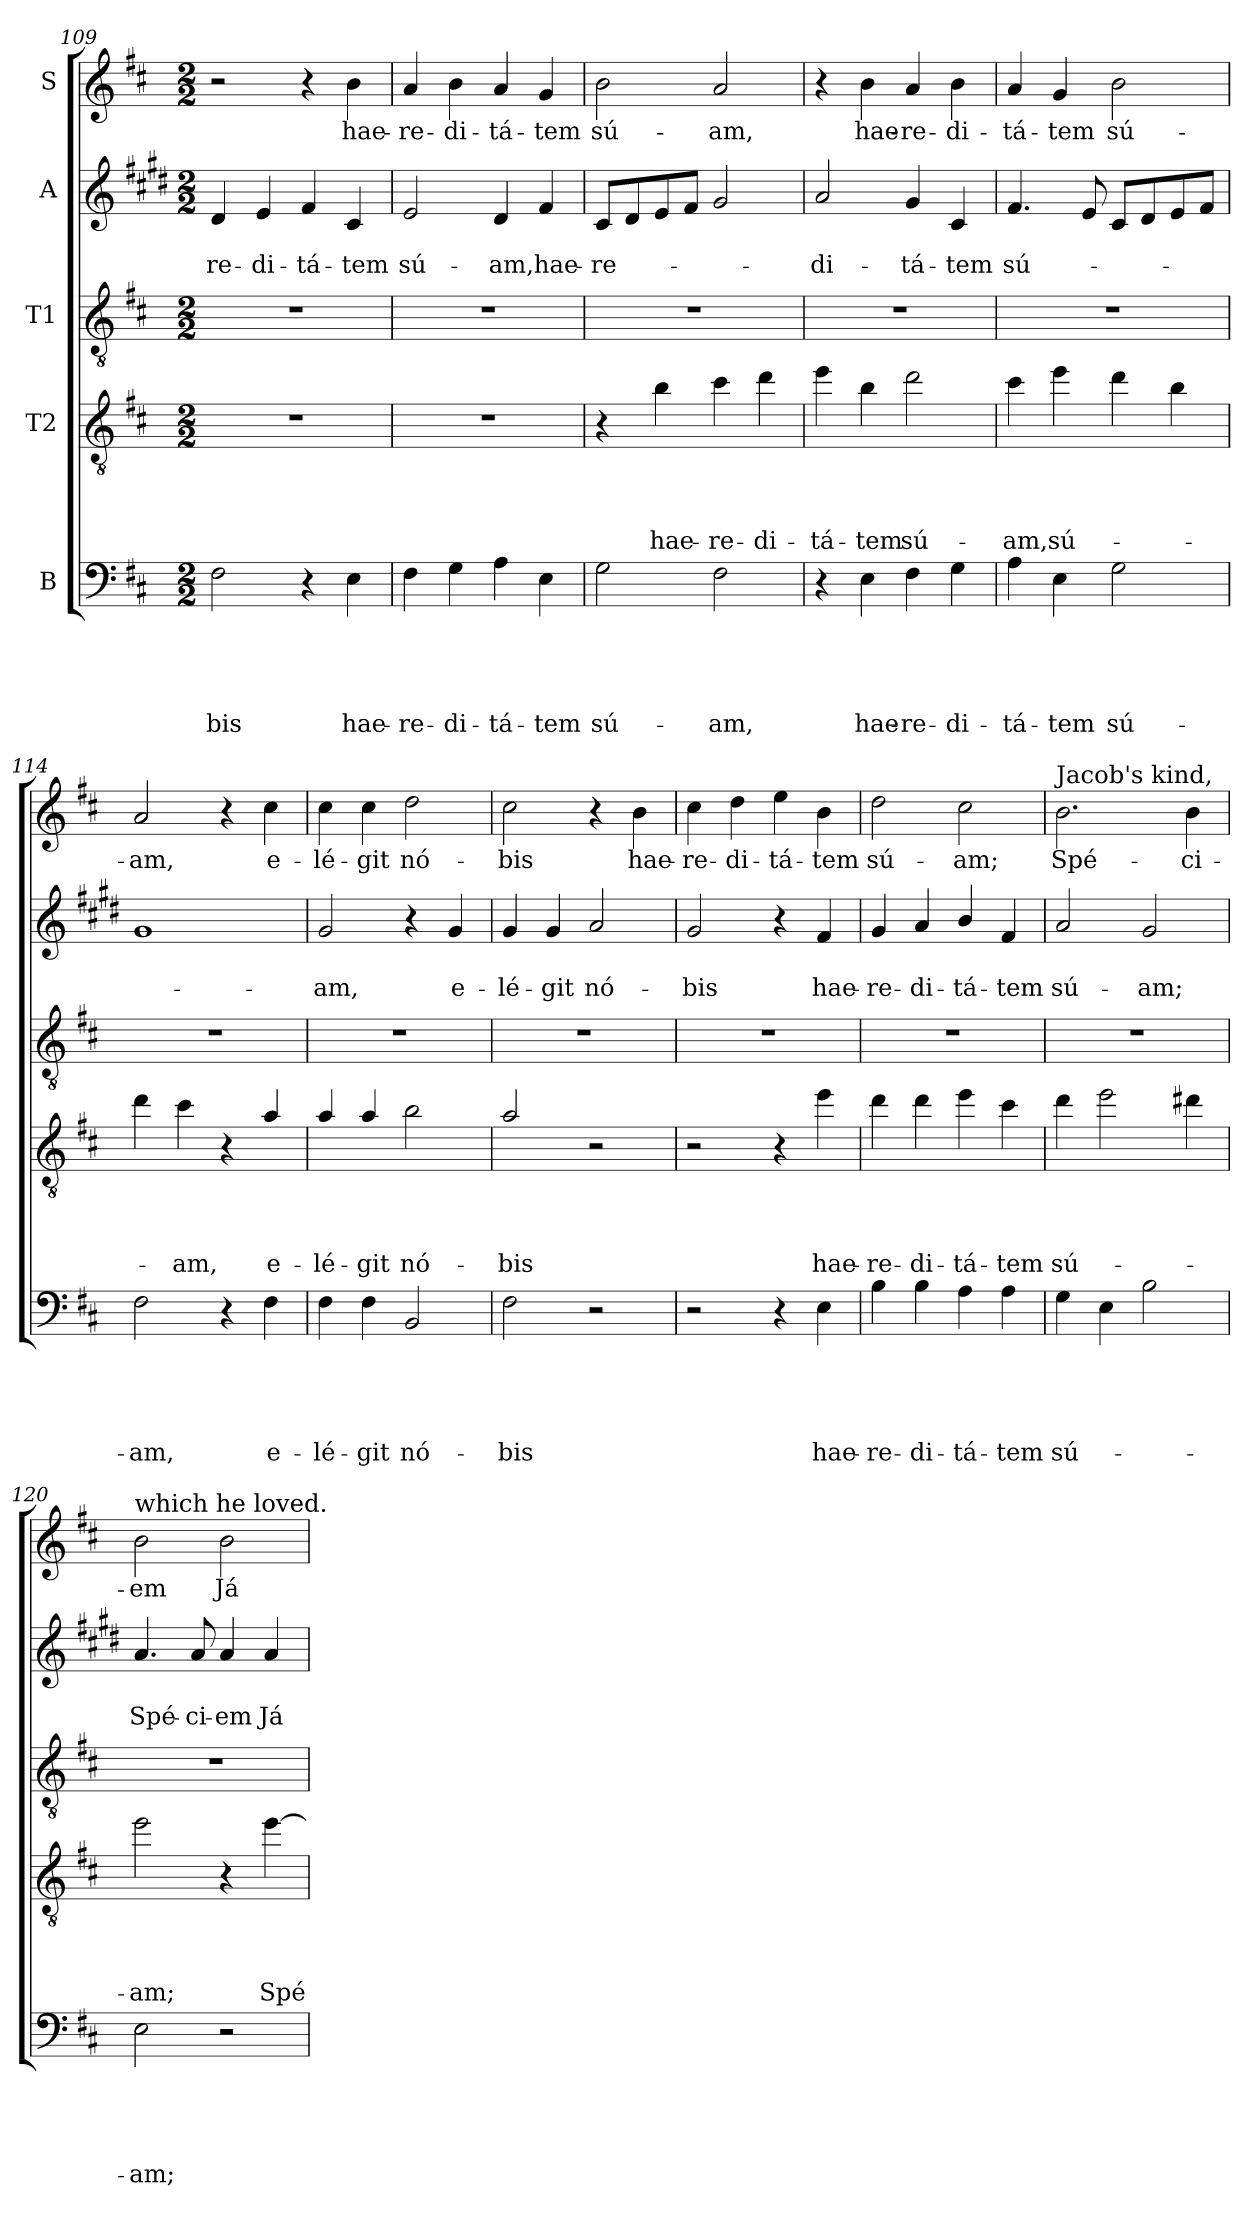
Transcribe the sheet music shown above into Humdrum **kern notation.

**kern	**text	**text	**text	**text	**text	**kern	**text	**text	**text	**text	**kern	**kern	**text	**text	**kern	**text
*part5	*part5	*part5	*part5	*part5	*part5	*part4	*part4	*part4	*part4	*part4	*part3	*part2	*part2	*part2	*part1	*part1
*staff5	*staff5	*staff5	*staff5	*staff5	*staff5	*staff4	*staff4	*staff4	*staff4	*staff4	*staff3	*staff2	*staff2	*staff2	*staff1	*staff1
*I"B	*	*	*	*	*	*I"T2	*	*	*	*	*I"T1	*I"A	*	*	*I"S	*
!!LO:LB:g=z
*clefF4	*	*	*	*	*	*clefGv2	*	*	*	*	*clefGv2	*clefG2	*	*	*clefG2	*
*	*	*	*	*	*	*ITrd8c14	*	*	*	*	*	*ITrd1c2	*	*	*	*
*k[f#c#]	*	*	*	*	*	*k[f#c#]	*	*	*	*	*k[f#c#]	*k[f#c#]	*	*	*k[f#c#]	*
*D:	*	*	*	*	*	*D:	*	*	*	*	*D:	*D:	*	*	*D:	*
*M2/2	*	*	*	*	*	*M2/2	*	*	*	*	*M2/2	*M2/2	*	*	*M2/2	*
=109	=109	=109	=109	=109	=109	=109	=109	=109	=109	=109	=109	=109	=109	=109	=109	=109
!	!	!	!	!	!LO:LY:b	!	!	!	!	!	!	!	!	!LO:LY:b	!	!
2F#\	.	.	.	.	-bis	1r	.	.	.	.	1r	4c#/	.	-re-	2r	.
!	!	!	!	!	!	!	!	!	!	!	!	!	!	!LO:LY:b	!	!
.	.	.	.	.	.	.	.	.	.	.	.	4d/	.	-di-	.	.
!	!	!	!	!	!	!	!	!	!	!	!	!	!	!LO:LY:b	!	!
4r	.	.	.	.	.	.	.	.	.	.	.	4e/	.	-tá-	4r	.
!	!	!	!	!	!LO:LY:b	!	!	!	!	!	!	!	!	!LO:LY:b	!	!LO:LY:b
4E\	.	.	.	.	hae-	.	.	.	.	.	.	4B/	.	-tem	4b\	hae-
=110	=110	=110	=110	=110	=110	=110	=110	=110	=110	=110	=110	=110	=110	=110	=110	=110
!	!	!	!	!	!LO:LY:b	!	!	!	!	!	!	!	!	!LO:LY:b	!	!LO:LY:b
4F#\	.	.	.	.	-re-	1r	.	.	.	.	1r	2d/	.	sú-	4a/	-re-
!	!	!	!	!	!LO:LY:b	!	!	!	!	!	!	!	!	!	!	!LO:LY:b
4G\	.	.	.	.	-di-	.	.	.	.	.	.	.	.	.	4b\	-di-
!	!	!	!	!	!LO:LY:b	!	!	!	!	!	!	!	!	!LO:LY:b	!	!LO:LY:b
4A\	.	.	.	.	-tá-	.	.	.	.	.	.	4c#/	.	-am,	4a/	-tá-
!	!	!	!	!	!LO:LY:b	!	!	!	!	!	!	!	!	!LO:LY:b	!	!LO:LY:b
4E\	.	.	.	.	-tem	.	.	.	.	.	.	4e/	.	hae-	4g/	-tem
=111	=111	=111	=111	=111	=111	=111	=111	=111	=111	=111	=111	=111	=111	=111	=111	=111
!	!	!	!	!	!LO:LY:b	!	!	!	!	!	!	!	!	!LO:LY:b	!	!LO:LY:b
2G\	.	.	.	.	sú-	4r	.	.	.	.	1r	8B/L	.	-re-	2b\	sú-
.	.	.	.	.	.	.	.	.	.	.	.	8c#/	.	.	.	.
!	!	!	!	!	!	!	!	!	!	!LO:LY:b	!	!	!	!	!	!
.	.	.	.	.	.	4B\	.	.	.	hae-	.	8d/	.	.	.	.
.	.	.	.	.	.	.	.	.	.	.	.	8e/J	.	.	.	.
!	!	!	!	!	!LO:LY:b	!	!	!	!	!LO:LY:b	!	!	!	!	!	!LO:LY:b
2F#\	.	.	.	.	-am,	4c#\	.	.	.	-re-	.	2f#/	.	.	2a/	-am,
!	!	!	!	!	!	!	!	!	!	!LO:LY:b	!	!	!	!	!	!
.	.	.	.	.	.	4d\	.	.	.	-di-	.	.	.	.	.	.
=112	=112	=112	=112	=112	=112	=112	=112	=112	=112	=112	=112	=112	=112	=112	=112	=112
!	!	!	!	!	!	!	!	!	!	!LO:LY:b	!	!	!	!LO:LY:b	!	!
4r	.	.	.	.	.	4e\	.	.	.	-tá-	1r	2g/	.	-di-	4r	.
!	!	!	!	!	!LO:LY:b	!	!	!	!	!LO:LY:b	!	!	!	!	!	!LO:LY:b
4E\	.	.	.	.	hae-	4B\	.	.	.	-tem	.	.	.	.	4b\	hae-
!	!	!	!	!	!LO:LY:b	!	!	!	!	!LO:LY:b	!	!	!	!LO:LY:b	!	!LO:LY:b
4F#\	.	.	.	.	-re-	2d\	.	.	.	sú-	.	4f#/	.	-tá-	4a/	-re-
!	!	!	!	!	!LO:LY:b	!	!	!	!	!	!	!	!	!LO:LY:b	!	!LO:LY:b
4G\	.	.	.	.	-di-	.	.	.	.	.	.	4B/	.	-tem	4b\	-di-
=113	=113	=113	=113	=113	=113	=113	=113	=113	=113	=113	=113	=113	=113	=113	=113	=113
!	!	!	!	!	!LO:LY:b	!	!	!	!	!LO:LY:b	!	!	!	!LO:LY:b	!	!LO:LY:b
4A\	.	.	.	.	-tá-	4c#\	.	.	.	-am,	1r	4.e/	.	sú-	4a/	-tá-
!	!	!	!	!	!LO:LY:b	!	!	!	!	!LO:LY:b	!	!	!	!	!	!LO:LY:b
4E\	.	.	.	.	-tem	4e\	.	.	.	sú-	.	.	.	.	4g/	-tem
.	.	.	.	.	.	.	.	.	.	.	.	8d/	.	.	.	.
!	!	!	!	!	!LO:LY:b	!	!	!	!	!	!	!	!	!	!	!LO:LY:b
2G\	.	.	.	.	sú-	4d\	.	.	.	.	.	8B/L	.	.	2b\	sú-
.	.	.	.	.	.	.	.	.	.	.	.	8c#/	.	.	.	.
.	.	.	.	.	.	4B\	.	.	.	.	.	8d/	.	.	.	.
.	.	.	.	.	.	.	.	.	.	.	.	8e/J	.	.	.	.
!!LO:PB:g=z
=114	=114	=114	=114	=114	=114	=114	=114	=114	=114	=114	=114	=114	=114	=114	=114	=114
!	!	!	!	!	!LO:LY:b	!	!	!	!	!	!	!	!	!	!	!LO:LY:b
2F#\	.	.	.	.	-am,	4d\	.	.	.	.	1r	1f#	.	.	2a/	-am,
!	!	!	!	!	!	!	!	!	!	!LO:LY:b	!	!	!	!	!	!
.	.	.	.	.	.	4c#\	.	.	.	-am,	.	.	.	.	.	.
4r	.	.	.	.	.	4r	.	.	.	.	.	.	.	.	4r	.
!	!	!	!	!	!LO:LY:b	!	!	!	!	!LO:LY:b	!	!	!	!	!	!LO:LY:b
4F#\	.	.	.	.	e-	4A/	.	.	.	e-	.	.	.	.	4cc#\	e-
=115	=115	=115	=115	=115	=115	=115	=115	=115	=115	=115	=115	=115	=115	=115	=115	=115
!	!	!	!	!	!LO:LY:b	!	!	!	!	!LO:LY:b	!	!	!	!LO:LY:b	!	!LO:LY:b
4F#\	.	.	.	.	-lé-	4A/	.	.	.	-lé-	1r	2f#/	.	-am,	4cc#\	-lé-
!	!	!	!	!	!LO:LY:b	!	!	!	!	!LO:LY:b	!	!	!	!	!	!LO:LY:b
4F#\	.	.	.	.	-git	4A/	.	.	.	-git	.	.	.	.	4cc#\	-git
!	!	!	!	!	!LO:LY:b	!	!	!	!	!LO:LY:b	!	!	!	!	!	!LO:LY:b
2BB/	.	.	.	.	nó-	2B\	.	.	.	nó-	.	4r	.	.	2dd\	nó-
!	!	!	!	!	!	!	!	!	!	!	!	!	!	!LO:LY:b	!	!
.	.	.	.	.	.	.	.	.	.	.	.	4f#/	.	e-	.	.
=116	=116	=116	=116	=116	=116	=116	=116	=116	=116	=116	=116	=116	=116	=116	=116	=116
!	!	!	!	!	!LO:LY:b	!	!	!	!	!LO:LY:b	!	!	!	!LO:LY:b	!	!LO:LY:b
2F#\	.	.	.	.	-bis	2A/	.	.	.	-bis	1r	4f#/	.	-lé-	2cc#\	-bis
!	!	!	!	!	!	!	!	!	!	!	!	!	!	!LO:LY:b	!	!
.	.	.	.	.	.	.	.	.	.	.	.	4f#/	.	-git	.	.
!	!	!	!	!	!	!	!	!	!	!	!	!	!	!LO:LY:b	!	!
2r	.	.	.	.	.	2r	.	.	.	.	.	2g/	.	nó-	4r	.
!	!	!	!	!	!	!	!	!	!	!	!	!	!	!	!	!LO:LY:b
.	.	.	.	.	.	.	.	.	.	.	.	.	.	.	4b\	hae-
=117	=117	=117	=117	=117	=117	=117	=117	=117	=117	=117	=117	=117	=117	=117	=117	=117
!	!	!	!	!	!	!	!	!	!	!	!	!	!	!LO:LY:b	!	!LO:LY:b
2r	.	.	.	.	.	2r	.	.	.	.	1r	2f#/	.	-bis	4cc#\	-re-
!	!	!	!	!	!	!	!	!	!	!	!	!	!	!	!	!LO:LY:b
.	.	.	.	.	.	.	.	.	.	.	.	.	.	.	4dd\	-di-
!	!	!	!	!	!	!	!	!	!	!	!	!	!	!	!	!LO:LY:b
4r	.	.	.	.	.	4r	.	.	.	.	.	4r	.	.	4ee\	-tá-
!	!	!	!	!	!LO:LY:b	!	!	!	!	!LO:LY:b	!	!	!	!LO:LY:b	!	!LO:LY:b
4E\	.	.	.	.	hae-	4e\	.	.	.	hae-	.	4e/	.	hae-	4b\	-tem
=118	=118	=118	=118	=118	=118	=118	=118	=118	=118	=118	=118	=118	=118	=118	=118	=118
!	!	!	!	!	!LO:LY:b	!	!	!	!	!LO:LY:b	!	!	!	!LO:LY:b	!	!LO:LY:b
4B\	.	.	.	.	-re-	4d\	.	.	.	-re-	1r	4f#/	.	-re-	2dd\	sú-
!	!	!	!	!	!LO:LY:b	!	!	!	!	!LO:LY:b	!	!	!	!LO:LY:b	!	!
4B\	.	.	.	.	-di-	4d\	.	.	.	-di-	.	4g/	.	-di-	.	.
!	!	!	!	!	!LO:LY:b	!	!	!	!	!LO:LY:b	!	!	!	!LO:LY:b	!	!LO:LY:b
4A\	.	.	.	.	-tá-	4e\	.	.	.	-tá-	.	4a/	.	-tá-	2cc#\	-am;
!	!	!	!	!	!LO:LY:b	!	!	!	!	!LO:LY:b	!	!	!	!LO:LY:b	!	!
4A\	.	.	.	.	-tem	4c#\	.	.	.	-tem	.	4e/	.	-tem	.	.
=119	=119	=119	=119	=119	=119	=119	=119	=119	=119	=119	=119	=119	=119	=119	=119	=119
!	!	!	!	!	!	!	!	!	!	!	!	!	!	!	!LO:TX:a:t=Jacob's kind,	!
!	!	!	!	!	!LO:LY:b	!	!	!	!	!LO:LY:b	!	!	!	!LO:LY:b	!	!LO:LY:b
4G\	.	.	.	.	sú-	4d\	.	.	.	sú-	1r	2g/	.	sú-	2.b\	Spé-
4E\	.	.	.	.	.	2e\	.	.	.	.	.	.	.	.	.	.
!	!	!	!	!	!	!	!	!	!	!	!	!	!	!LO:LY:b	!	!
2B\	.	.	.	.	.	.	.	.	.	.	.	2f#/	.	-am;	.	.
!	!	!	!	!	!	!	!	!	!	!	!	!	!	!	!	!LO:LY:b
.	.	.	.	.	.	4d#\	.	.	.	.	.	.	.	.	4b\	-ci-
!!LO:LB:g=z
=120	=120	=120	=120	=120	=120	=120	=120	=120	=120	=120	=120	=120	=120	=120	=120	=120
!	!	!	!	!	!	!	!	!	!	!	!	!	!	!	!LO:TX:a:t=which he loved.	!
!	!	!	!	!	!LO:LY:b	!	!	!	!	!LO:LY:b	!	!	!	!LO:LY:b	!	!LO:LY:b
2E\	.	.	.	.	-am;	2e\	.	.	.	-am;	1r	4.g/	.	Spé-	2b\	-em
!	!	!	!	!	!	!	!	!	!	!	!	!	!	!LO:LY:b	!	!
.	.	.	.	.	.	.	.	.	.	.	.	8g/	.	-ci-	.	.
!	!	!	!	!	!	!	!	!	!	!	!	!	!	!LO:LY:b	!	!LO:LY:b
2r	.	.	.	.	.	4r	.	.	.	.	.	4g/	.	-em	2b\	Já-
!	!	!	!	!	!	!	!	!	!	!LO:LY:b	!	!	!	!LO:LY:b	!	!
.	.	.	.	.	.	[4e\	.	.	.	Spé-	.	4g/	.	Já-	.	.
=	=	=	=	=	=	=	=	=	=	=	=	=	=	=	=	=
*-	*-	*-	*-	*-	*-	*-	*-	*-	*-	*-	*-	*-	*-	*-	*-	*-
